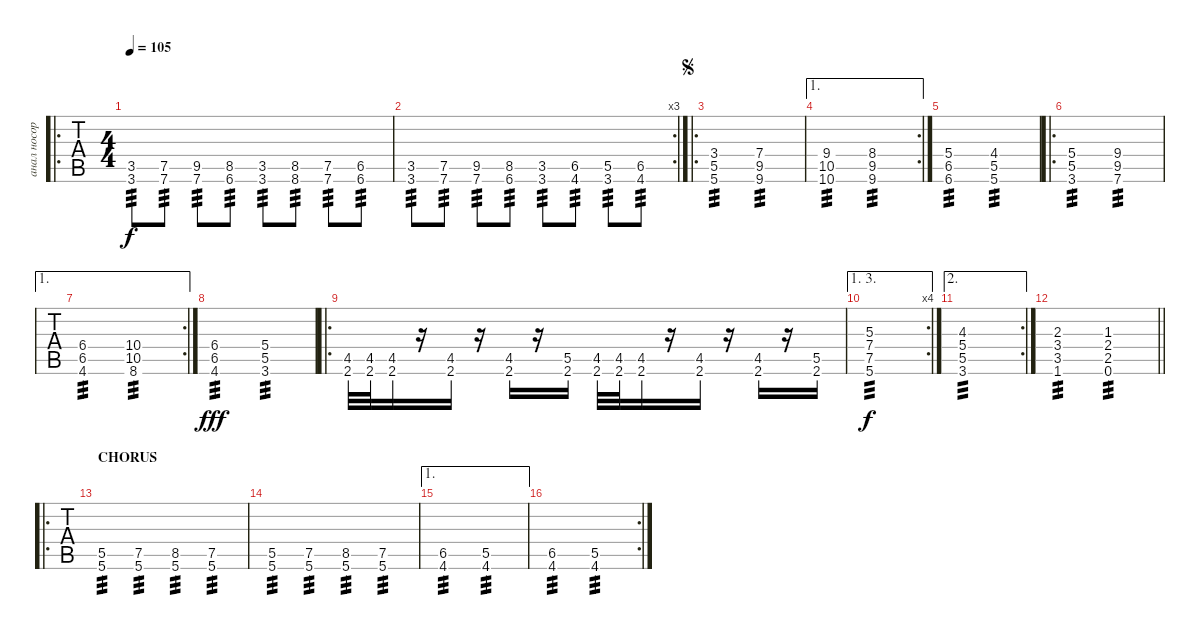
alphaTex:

\track ("анал носорог" "анал носор") {instrument distortionguitar}
\staff {tabs}
\tuning (C4 G3 Eb3 Bb2 F2 C2) {hide}
\ro
\ts (4 4)
\tempo 105
\clef g2
\ks cminor
(3.5 3.6).8{tp 3 dy f} (7.5 7.6).8{tp 3} (9.5 7.6).8{tp 3} (8.5 6.6).8{tp 3} (3.5 3.6).8{tp 3} (8.5 8.6).8{tp 3} (7.5 7.6).8{tp 3} (6.5 6.6).8{tp 3} |
\rc 3
(3.5 3.6).8{tp 3} (7.5 7.6).8{tp 3} (9.5 7.6).8{tp 3} (8.5 6.6).8{tp 3} (3.5 3.6).8{tp 3} (6.5 4.6).8{tp 3} (5.5 3.6).8{tp 3} (6.5 4.6).8{tp 3} |
\ro
\jump segno
(3.4 5.5 5.6).2{tp 3 balance 5} (7.4 9.5 9.6).2{tp 3} |
\ae 1
\rc 2
(9.4 10.5 10.6).2{tp 3} (8.4 9.5 9.6).2{tp 3} |
(5.4 6.5 6.6).2{tp 3} (4.4 5.5 5.6).2{tp 3} |
\ro
(5.4 5.5 3.6).2{tp 3} (9.4 9.5 7.6).2{tp 3} |
\ae 1
\rc 2
(6.4 6.5 4.6).2{tp 3} (10.4 10.5 8.6).2{tp 3} |
(6.4 6.5 4.6).2{tp 3 dy fff} (5.4 5.5 3.6).2{tp 3} |
\ro
(4.5 2.6).32{balance 3} (4.5 2.6).32 (4.5 2.6).16 r.16 (4.5 2.6).16 r.16 (4.5 2.6).16 r.16 (5.5 2.6).16 (4.5 2.6).32 (4.5 2.6).32 (4.5 2.6).16 r.16 (4.5 2.6).16 r.16 (4.5 2.6).16 r.16 (5.5 2.6).16 |
\ae (1 3)
\rc 4
(5.3 7.4 7.5 5.6).1{tp 3 dy f} |
\ae 2
\rc 2
(4.3 5.4 5.5 3.6).1{tp 3} |
\barLineRight lightlight
(2.3 3.4 3.5 1.6).2{tp 3} (1.3 2.4 2.5 0.6).2{tp 3} |
\ro
\section ("" "CHORUS")
(5.5 5.6).4{tp 3 balance 1} (7.5 5.6).4{tp 3} (8.5 5.6).4{tp 3} (7.5 5.6).4{tp 3} |
(5.5 5.6).4{tp 3} (7.5 5.6).4{tp 3} (8.5 5.6).4{tp 3} (7.5 5.6).4{tp 3} |
\ae 1
(6.5 4.6).2{tp 3} (5.5 4.6).2{tp 3} |
\rc 2
(6.5 4.6).2{tp 3} (5.5 4.6).2{tp 3}
